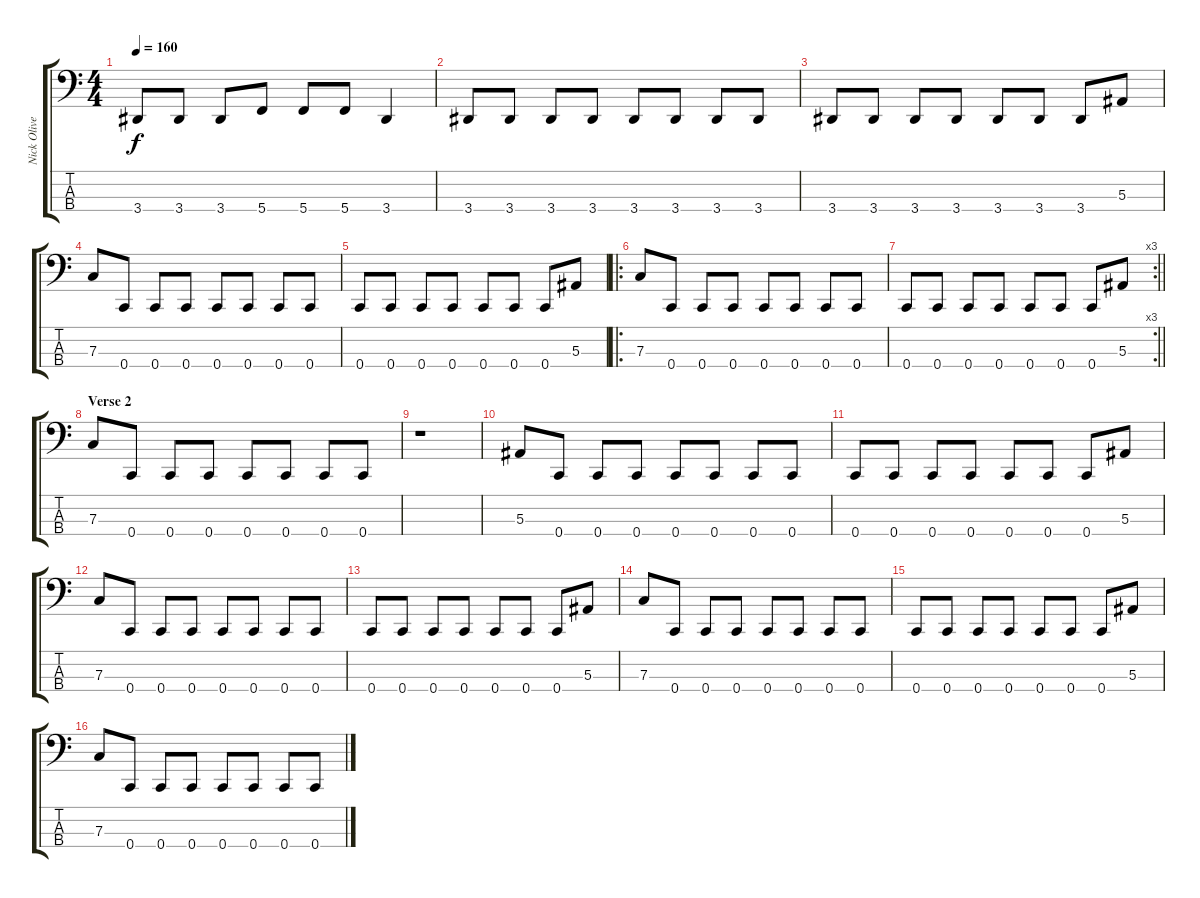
\track ("Nick Oliveri" "Nick Olive") {instrument electricbassfinger}
\staff {score tabs}
\tuning (Eb2 Bb1 F1 C1) {hide}
\ts (4 4)
\tempo 160
\clef f4
\ks c
3.4.8{dy f} 3.4.8 3.4.8 5.4.8 5.4.8 5.4.8 3.4.4 |
3.4.8 3.4.8 3.4.8 3.4.8 3.4.8 3.4.8 3.4.8 3.4.8 |
3.4.8 3.4.8 3.4.8 3.4.8 3.4.8 3.4.8 3.4.8 5.3.8 |
7.3.8 0.4.8 0.4.8 0.4.8 0.4.8 0.4.8 0.4.8 0.4.8 |
0.4.8 0.4.8 0.4.8 0.4.8 0.4.8 0.4.8 0.4.8 5.3.8 |
\ro
7.3.8 0.4.8 0.4.8 0.4.8 0.4.8 0.4.8 0.4.8 0.4.8 |
\rc 3
\barLineRight lightlight
0.4.8 0.4.8 0.4.8 0.4.8 0.4.8 0.4.8 0.4.8 5.3.8 |
\section ("" "Verse 2")
7.3.8 0.4.8 0.4.8 0.4.8 0.4.8 0.4.8 0.4.8 0.4.8 |
r.1 |
5.3.8 0.4.8 0.4.8 0.4.8 0.4.8 0.4.8 0.4.8 0.4.8 |
0.4.8 0.4.8 0.4.8 0.4.8 0.4.8 0.4.8 0.4.8 5.3.8 |
7.3.8 0.4.8 0.4.8 0.4.8 0.4.8 0.4.8 0.4.8 0.4.8 |
0.4.8 0.4.8 0.4.8 0.4.8 0.4.8 0.4.8 0.4.8 5.3.8 |
7.3.8 0.4.8 0.4.8 0.4.8 0.4.8 0.4.8 0.4.8 0.4.8 |
0.4.8 0.4.8 0.4.8 0.4.8 0.4.8 0.4.8 0.4.8 5.3.8 |
7.3.8 0.4.8 0.4.8 0.4.8 0.4.8 0.4.8 0.4.8 0.4.8
